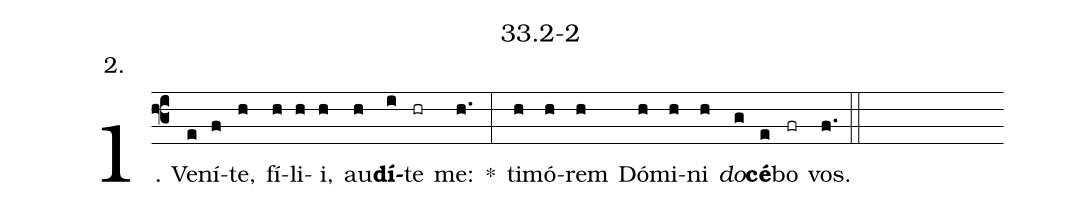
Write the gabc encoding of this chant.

name: 33.2-2;
annotation: 2.;
%%
(f3)1. Ve(e)ní(f)te,(h) fí(h)li(h)i,(h) au(h)<b>dí</b>(i)te(hr) me:(h.) *(:) ti(h)mó(h)rem(h) Dó(h)mi(h)ni(h) <i>do</i>(g)<b>cé</b>(e)bo(fr) vos.(f.) (::)
